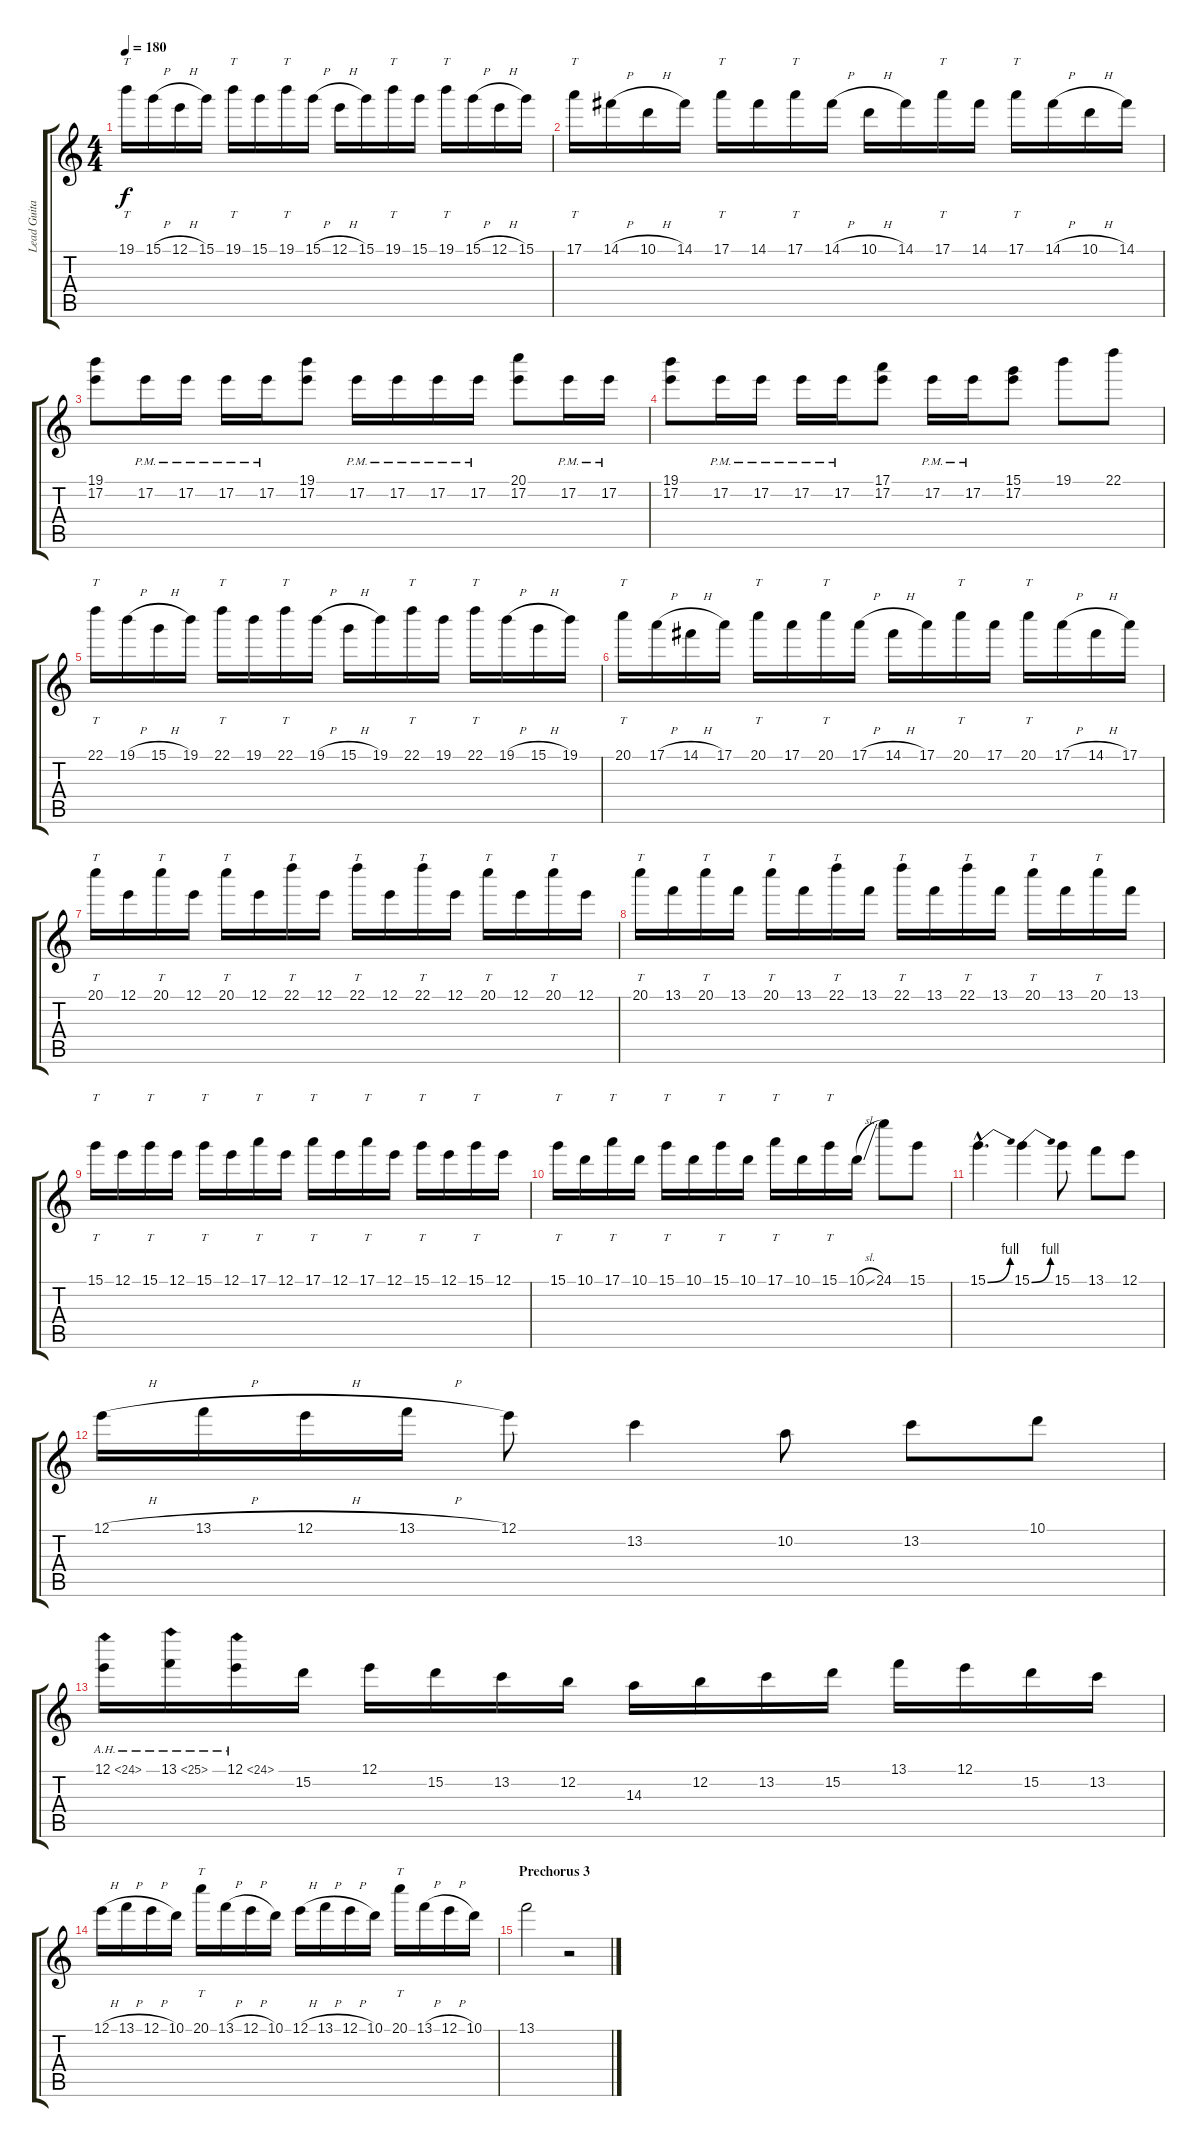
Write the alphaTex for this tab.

\track ("Lead Guitar 1 " "Lead Guita") {instrument overdrivenguitar}
\staff {score tabs}
\tuning (E4 B3 G3 D3 A2 E2) {hide}
\ts (4 4)
\tempo 180
\clef g2
\ks c
19.1.16{tt dy f} 15.1{h}.16 12.1{h}.16 15.1.16 19.1.16{tt} 15.1.16 19.1.16{tt} 15.1{h}.16 12.1{h}.16 15.1.16 19.1.16{tt} 15.1.16 19.1.16{tt} 15.1{h}.16 12.1{h}.16 15.1.16 |
17.1.16{tt} 14.1{h}.16 10.1{h}.16 14.1.16 17.1.16{tt} 14.1.16 17.1.16{tt} 14.1{h}.16 10.1{h}.16 14.1.16 17.1.16{tt} 14.1.16 17.1.16{tt} 14.1{h}.16 10.1{h}.16 14.1.16 |
(19.1 17.2).8 17.2{pm}.16 17.2{pm}.16 17.2{pm}.16 17.2{pm}.16 (19.1 17.2).8 17.2{pm}.16 17.2{pm}.16 17.2{pm}.16 17.2{pm}.16 (20.1 17.2).8 17.2{pm}.16 17.2{pm}.16 |
(19.1 17.2).8 17.2{pm}.16 17.2{pm}.16 17.2{pm}.16 17.2{pm}.16 (17.1 17.2).8 17.2{pm}.16 17.2{pm}.16 (15.1 17.2).8 19.1.8 22.1.8 |
22.1.16{tt} 19.1{h}.16 15.1{h}.16 19.1.16 22.1.16{tt} 19.1.16 22.1.16{tt} 19.1{h}.16 15.1{h}.16 19.1.16 22.1.16{tt} 19.1.16 22.1.16{tt} 19.1{h}.16 15.1{h}.16 19.1.16 |
20.1.16{tt} 17.1{h}.16 14.1{h}.16 17.1.16 20.1.16{tt} 17.1.16 20.1.16{tt} 17.1{h}.16 14.1{h}.16 17.1.16 20.1.16{tt} 17.1.16 20.1.16{tt} 17.1{h}.16 14.1{h}.16 17.1.16 |
20.1.16{tt} 12.1.16 20.1.16{tt} 12.1.16 20.1.16{tt} 12.1.16 22.1.16{tt} 12.1.16 22.1.16{tt} 12.1.16 22.1.16{tt} 12.1.16 20.1.16{tt} 12.1.16 20.1.16{tt} 12.1.16 |
20.1.16{tt} 13.1.16 20.1.16{tt} 13.1.16 20.1.16{tt} 13.1.16 22.1.16{tt} 13.1.16 22.1.16{tt} 13.1.16 22.1.16{tt} 13.1.16 20.1.16{tt} 13.1.16 20.1.16{tt} 13.1.16 |
15.1.16{tt} 12.1.16 15.1.16{tt} 12.1.16 15.1.16{tt} 12.1.16 17.1.16{tt} 12.1.16 17.1.16{tt} 12.1.16 17.1.16{tt} 12.1.16 15.1.16{tt} 12.1.16 15.1.16{tt} 12.1.16 |
15.1.16{tt} 10.1.16 17.1.16{tt} 10.1.16 15.1.16{tt} 10.1.16 15.1.16{tt} 10.1.16 17.1.16{tt} 10.1.16 15.1.16{tt} 10.1{sl}.16 24.1.8 15.1.8 |
15.1{be (bend 0 0 60 4) hac}.4{d} 15.1{be (bend 0 0 60 4)}.4 15.1.8 13.1.8 12.1.8 |
12.1{h}.16 13.1{h}.16 12.1{h}.16 13.1{h}.16 12.1.8 13.2.4 10.2.8 13.2.8 10.1.8 |
12.1{ah 12}.16 13.1{ah 12}.16 12.1{ah 12}.16 15.2.16 12.1.16 15.2.16 13.2.16 12.2.16 14.3.16 12.2.16 13.2.16 15.2.16 13.1.16 12.1.16 15.2.16 13.2.16 |
12.1{h}.16 13.1{h}.16 12.1{h}.16 10.1.16 20.1.16{tt} 13.1{h}.16 12.1{h}.16 10.1.16 12.1{h}.16 13.1{h}.16 12.1{h}.16 10.1.16 20.1.16{tt} 13.1{h}.16 12.1{h}.16 10.1.16 |
\section ("" "Prechorus 3")
13.1.2 r.2
